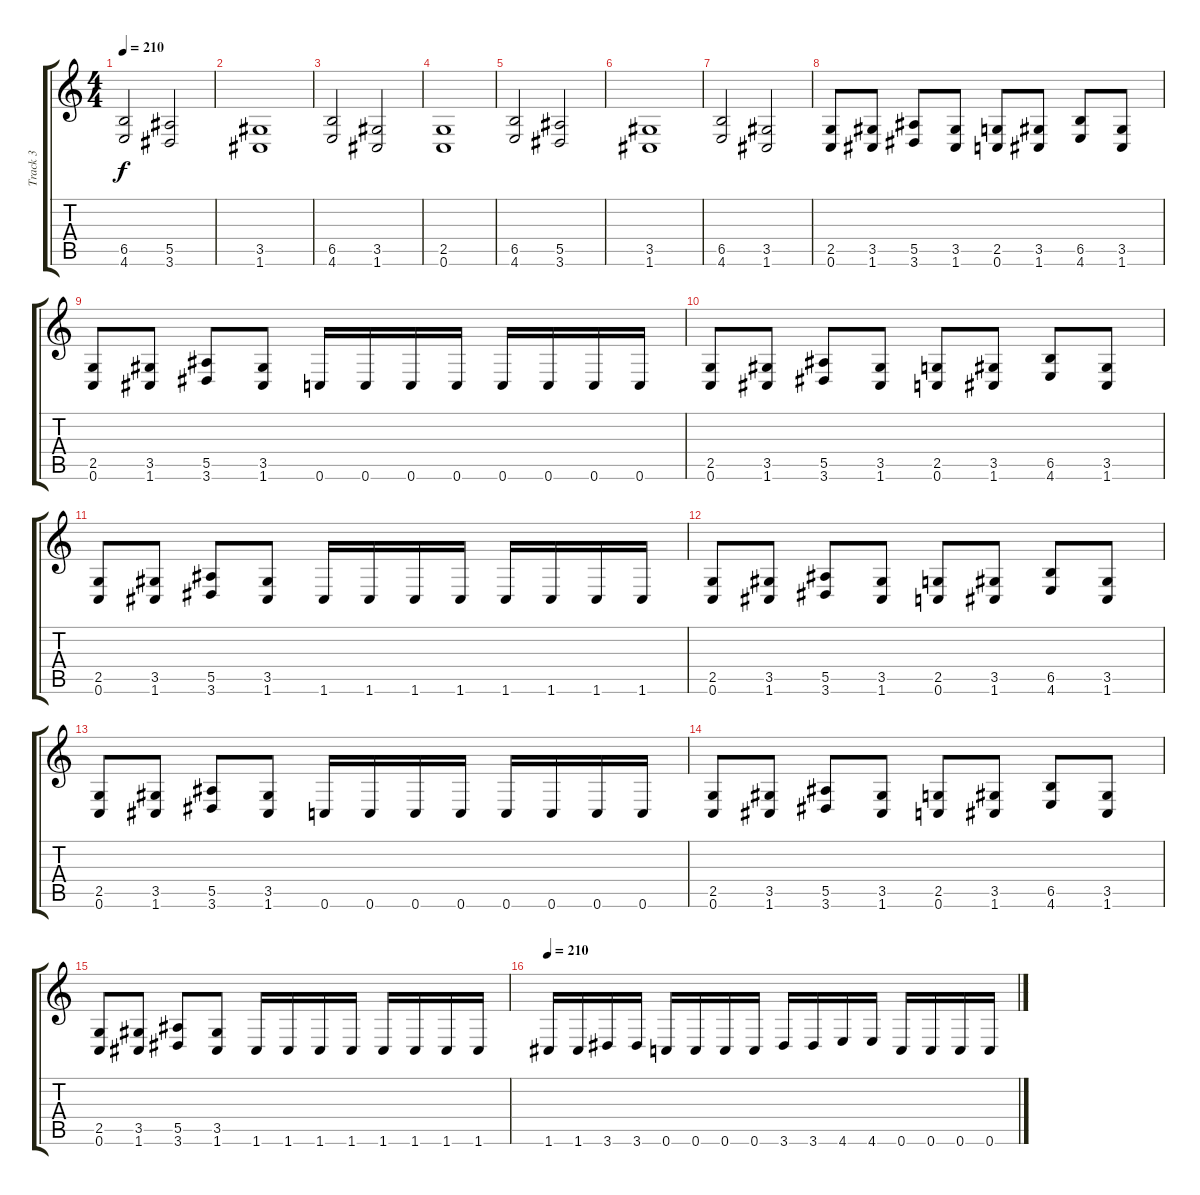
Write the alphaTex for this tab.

\track ("Track 3" "Track 3") {instrument overdrivenguitar}
\staff {score tabs}
\tuning (C4 G3 Eb3 Bb2 F2 C2) {hide}
\ts (4 4)
\tempo 210
\clef g2
\ks c
(6.5 4.6).2{dy f} (5.5 3.6).2 |
(3.5 1.6).1 |
(6.5 4.6).2 (3.5 1.6).2 |
(2.5 0.6).1 |
(6.5 4.6).2 (5.5 3.6).2 |
(3.5 1.6).1 |
(6.5 4.6).2 (3.5 1.6).2 |
(2.5 0.6).8 (3.5 1.6).8 (5.5 3.6).8 (3.5 1.6).8 (2.5 0.6).8 (3.5 1.6).8 (6.5 4.6).8 (3.5 1.6).8 |
(2.5 0.6).8 (3.5 1.6).8 (5.5 3.6).8 (3.5 1.6).8 0.6.16 0.6.16 0.6.16 0.6.16 0.6.16 0.6.16 0.6.16 0.6.16 |
(2.5 0.6).8 (3.5 1.6).8 (5.5 3.6).8 (3.5 1.6).8 (2.5 0.6).8 (3.5 1.6).8 (6.5 4.6).8 (3.5 1.6).8 |
(2.5 0.6).8 (3.5 1.6).8 (5.5 3.6).8 (3.5 1.6).8 1.6.16 1.6.16 1.6.16 1.6.16 1.6.16 1.6.16 1.6.16 1.6.16 |
(2.5 0.6).8 (3.5 1.6).8 (5.5 3.6).8 (3.5 1.6).8 (2.5 0.6).8 (3.5 1.6).8 (6.5 4.6).8 (3.5 1.6).8 |
(2.5 0.6).8 (3.5 1.6).8 (5.5 3.6).8 (3.5 1.6).8 0.6.16 0.6.16 0.6.16 0.6.16 0.6.16 0.6.16 0.6.16 0.6.16 |
(2.5 0.6).8 (3.5 1.6).8 (5.5 3.6).8 (3.5 1.6).8 (2.5 0.6).8 (3.5 1.6).8 (6.5 4.6).8 (3.5 1.6).8 |
(2.5 0.6).8 (3.5 1.6).8 (5.5 3.6).8 (3.5 1.6).8 1.6.16 1.6.16 1.6.16 1.6.16 1.6.16 1.6.16 1.6.16 1.6.16 |
\tempo 210
1.6.16 1.6.16 3.6.16 3.6.16 0.6.16 0.6.16 0.6.16 0.6.16 3.6.16 3.6.16 4.6.16 4.6.16 0.6.16 0.6.16 0.6.16 0.6.16
